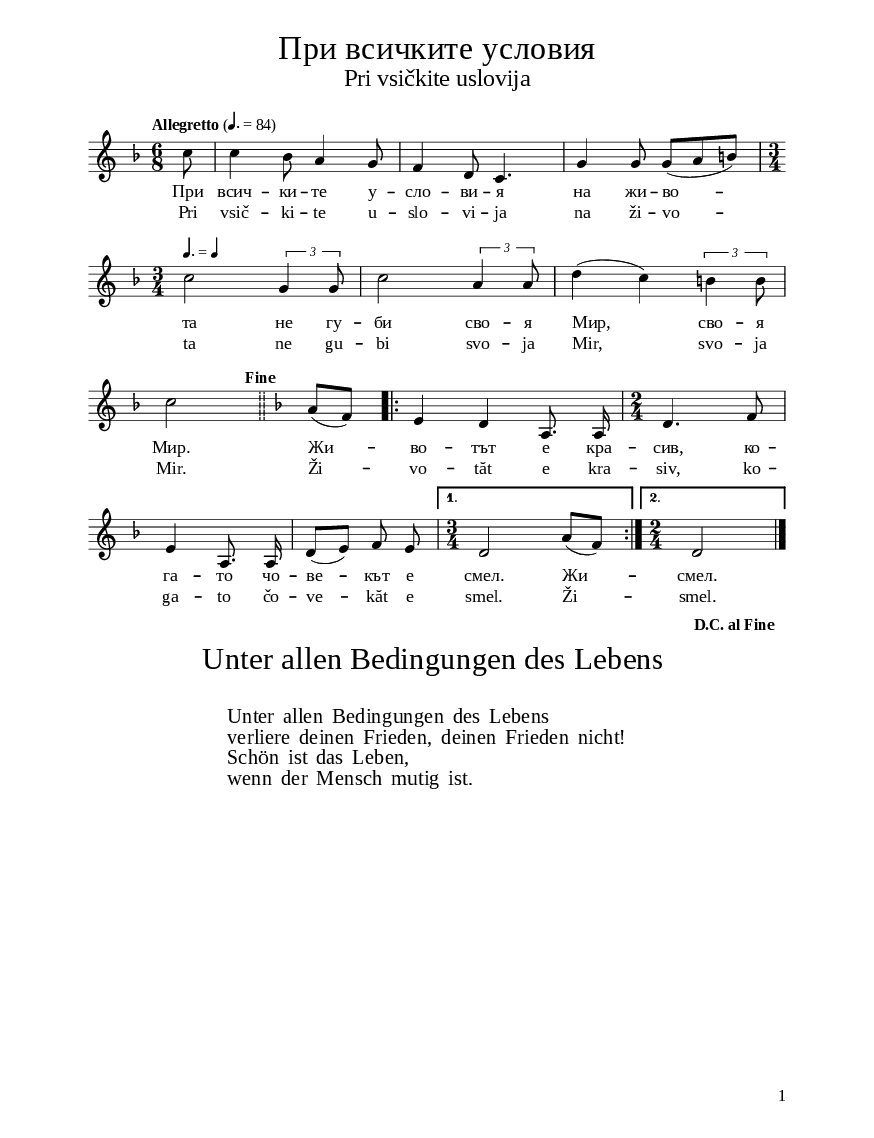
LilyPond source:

\version "2.24.1"

% include paper part and global functions
\include "include/globals.ily"

\bookpart {
  \label #'ref107
  \tocItem \markup "При всичките условия – Pri vsičkite uslovija"
  \include "include/bookpart-paper.ily"
  \score {
    \include "include/score-layout.ily"


    \new Voice \relative c' {
      \clef treble
      \key f \major
      \time 6/8
      \tempoFunc "Allegretto" 4. "84"


      \partial 8
      c'8 | c4 bes8 a4 g8 | f4 d8 c4. | g'4  g8 g8 (a b)  | \break

      \time 3/4 \tempo \markup {
        % make tempo note smaller
        \concat {
          \normal-text { "        " }
          \teeny \general-align #Y #DOWN \note {4.} #0.8
          \normal-text { " = " }
          \teeny \general-align #Y #DOWN \note {4} #0.8
        }
      }
      c2 \tuplet 3/2 { g4 g8} | c2 \tuplet 3/2 { a4 a8 } | d4 (c) \tupletUp \tuplet 3/2 { b b8 } | \tupletNeutral \break

      c2 \mark \markup { \bold \fontsize #-2 { "Fine" } } \bar "!!" \key d \minor a8 ( f8 ) \autoBeamOff \repeat volta 2 {
        e4 d a8. a16 | \time 2/4 d4. f8 | \break
        e4 a,8. a16 | d8 [(e8)] f8 e |
      }
      \alternative {
        {\time 3/4 d2 a'8 [(f)] }
        {\time 2/4 d2 }
      }
      \bar "|."

    }

    \addlyrics {
      При всич -- ки -- те у -- сло -- ви -- я на жи -- во -- та

      не гу -- би сво -- я Мир, сво -- я Мир.

      Жи -- во -- тът е кра -- сив,

      ко -- га -- то чо -- ве -- кът е смел.

      Жи -- смел.
    }
   \addlyrics {
      Pri vsič -- ki -- te u -- slo -- vi -- ja na ži -- vo -- ta

      ne gu -- bi svo -- ja Mir, svo -- ja Mir.

      Ži -- vo -- tăt e kra -- siv,

      ko -- ga -- to čo -- ve -- kăt e smel.

      Ži -- smel.
    }

    \header {
      title = \titleFunc "При всичките условия" "Pri vsičkite uslovija"
    }

    \midi{}

  } % score

  \markup \dc-one "D.C. al Fine"


  % include foreign translation(s) of the song

  %\pageBreak
  \version "2.20.0"

\markup \fill-line { \fontsize #6 "Unter allen Bedingungen des Lebens " }
\markup \null
\markup \null
\markup \fontsize #+2.5 {
    \hspace #12
    \override #'(baseline-skip . 2)

        \column {
     \line { " " }
\line { " "Unter allen Bedingungen des Lebens }

\line { " "verliere deinen Frieden, deinen Frieden nicht!}

\line { " "Schön ist das Leben, }

\line { " "wenn der Mensch mutig ist.}



    }


}


} % bookpart
